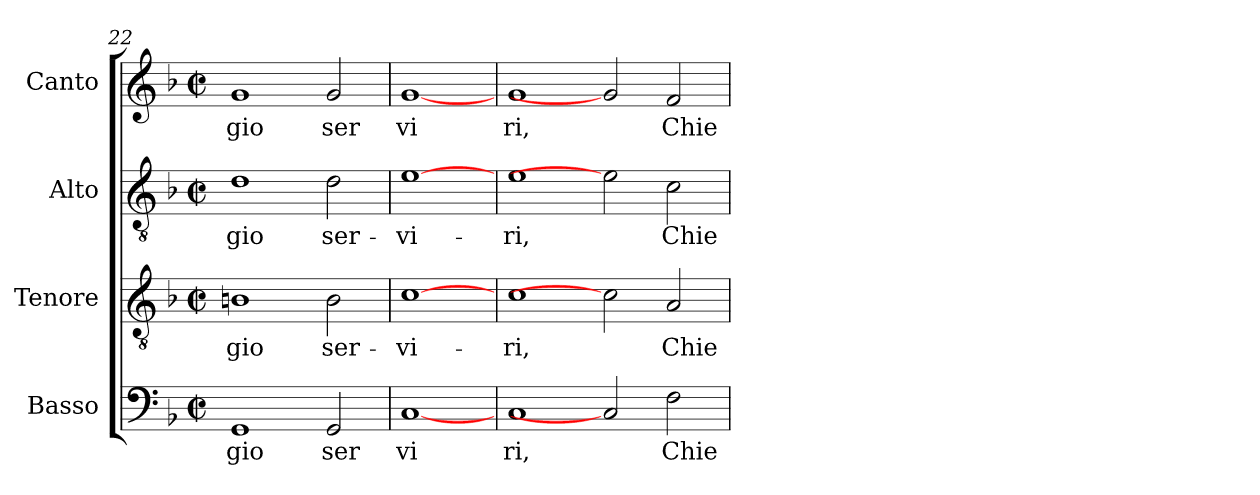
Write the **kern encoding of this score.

**kern	**text	**kern	**text	**kern	**text	**kern	**text
*part4	*part4	*part3	*part3	*part2	*part2	*part1	*part1
*staff4	*staff4	*staff3	*staff3	*staff2	*staff2	*staff1	*staff1
*I"Basso	*	*I"Tenore	*	*I"Alto	*	*I"Canto	*
!!LO:LB:g=z
*clefF4	*	*clefGv2	*	*clefGv2	*	*clefG2	*
*k[b-]	*	*k[b-]	*	*k[b-]	*	*k[b-]	*
*F:	*	*F:	*	*F:	*	*F:	*
*M2/2	*	*M2/2	*	*M2/2	*	*M2/2	*
*met(c|)	*	*met(c|)	*	*met(c|)	*	*met(c|)	*
=22	=22	=22	=22	=22	=22	=22	=22
!	!LO:LY:b:cj	!	!LO:LY:b:cj	!	!LO:LY:b:cj	!	!LO:LY:b:cj
1GG	-gio	1Bn	gio	1d	gio	1g	gio
!	!LO:LY:b:cj	!	!LO:LY:b:cj	!	!LO:LY:b:cj	!	!LO:LY:b:cj
2GG/	ser	2B\	ser-	2d\	ser-	2g/	ser
=23	=23	=23	=23	=23	=23	=23	=23
!	!LO:LY:b:cj	!	!LO:LY:b:cj	!	!LO:LY:b:cj	!	!LO:LY:b:cj
[1C	vi	[1c	-vi-	[1e	-vi-	[1g	vi
=24	=24	=24	=24	=24	=24	=24	=24
!	!LO:LY:b:cj	!	!LO:LY:b:cj	!	!LO:LY:b:cj	!	!LO:LY:b:cj
1C	ri,	1c	-ri,	1e	-ri,	1g	ri,
2C]	.	2c]	.	2e]	.	2g]	.
!	!LO:LY:b:cj	!	!LO:LY:b:cj	!	!LO:LY:b:cj	!	!LO:LY:b:cj
2F\	Chie	2A/	Chie	2c\	Chie	2f/	Chie
=	=	=	=	=	=	=	=
*-	*-	*-	*-	*-	*-	*-	*-
